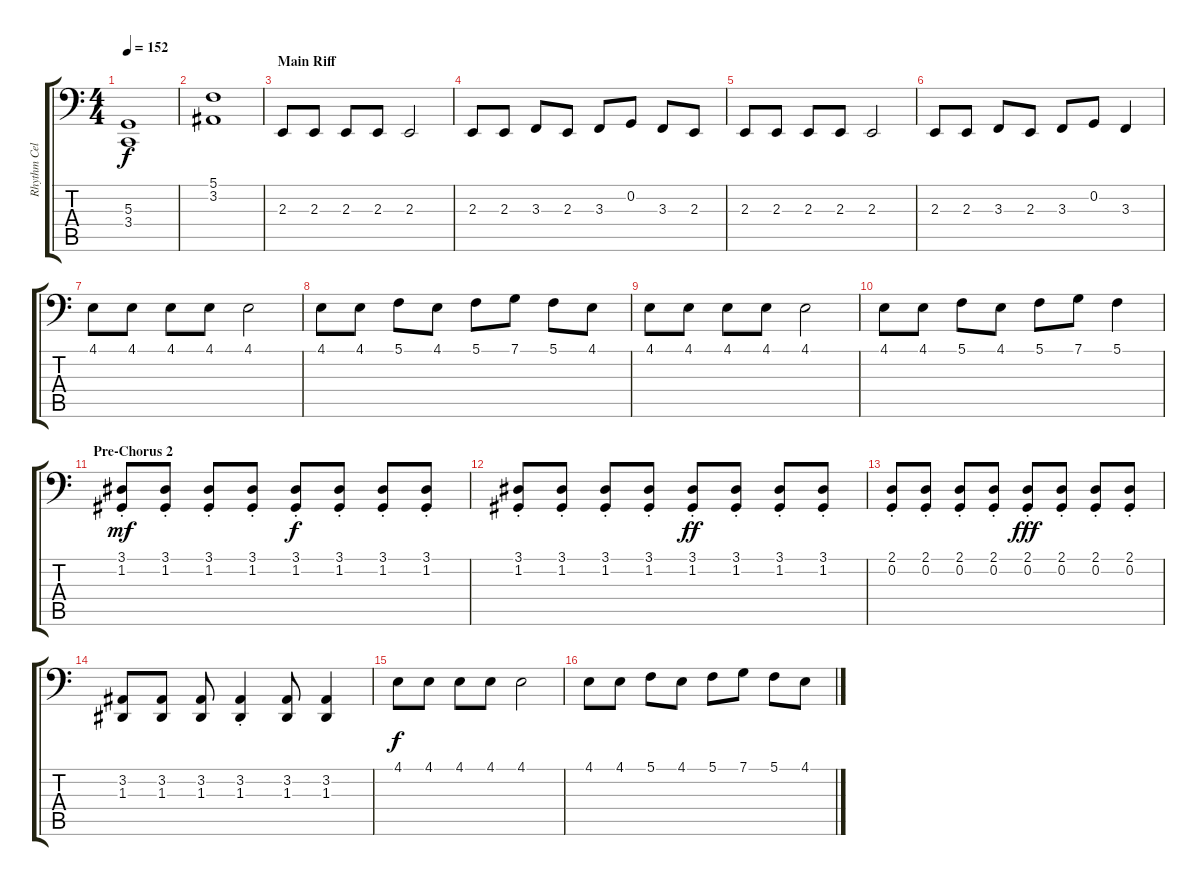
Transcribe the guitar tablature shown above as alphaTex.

\track ("Rhythm Cello 2" "Rhythm Cel") {instrument cello}
\staff {score tabs}
\tuning (C3 G2 D2 A1 E1 B0) {hide}
\ts (4 4)
\tempo 152
\clef f4
\ks c
(5.3 3.4).1{dy f} |
(5.1 3.2).1 |
\section ("" "Main Riff")
2.3.8 2.3.8 2.3.8 2.3.8 2.3.2 |
2.3.8 2.3.8 3.3.8 2.3.8 3.3.8 0.2.8 3.3.8 2.3.8 |
2.3.8 2.3.8 2.3.8 2.3.8 2.3.2 |
2.3.8 2.3.8 3.3.8 2.3.8 3.3.8 0.2.8 3.3.4 |
4.1.8 4.1.8 4.1.8 4.1.8 4.1.2 |
4.1.8 4.1.8 5.1.8 4.1.8 5.1.8 7.1.8 5.1.8 4.1.8 |
4.1.8 4.1.8 4.1.8 4.1.8 4.1.2 |
4.1.8 4.1.8 5.1.8 4.1.8 5.1.8 7.1.8 5.1.4 |
\section ("" "Pre-Chorus 2")
(3.1{st} 1.2{st}).8{dy mf} (3.1{st} 1.2{st}).8 (3.1{st} 1.2{st}).8 (3.1{st} 1.2{st}).8 (3.1{st} 1.2{st}).8{dy f} (3.1{st} 1.2{st}).8 (3.1{st} 1.2{st}).8 (3.1{st} 1.2{st}).8 |
(3.1{st} 1.2{st}).8 (3.1{st} 1.2{st}).8 (3.1{st} 1.2{st}).8 (3.1{st} 1.2{st}).8 (3.1{st} 1.2{st}).8{dy ff} (3.1{st} 1.2{st}).8 (3.1{st} 1.2{st}).8 (3.1{st} 1.2{st}).8 |
(2.1{st} 0.2{st}).8 (2.1{st} 0.2{st}).8 (2.1{st} 0.2{st}).8 (2.1{st} 0.2{st}).8 (2.1{st} 0.2{st}).8{dy fff} (2.1{st} 0.2{st}).8 (2.1{st} 0.2{st}).8 (2.1{st} 0.2{st}).8 |
(3.2 1.3).8 (3.2 1.3).8 (3.2 1.3).8 (3.2{st} 1.3{st}).4 (3.2 1.3).8 (3.2 1.3).4 |
4.1.8{dy f} 4.1.8 4.1.8 4.1.8 4.1.2 |
4.1.8 4.1.8 5.1.8 4.1.8 5.1.8 7.1.8 5.1.8 4.1.8
